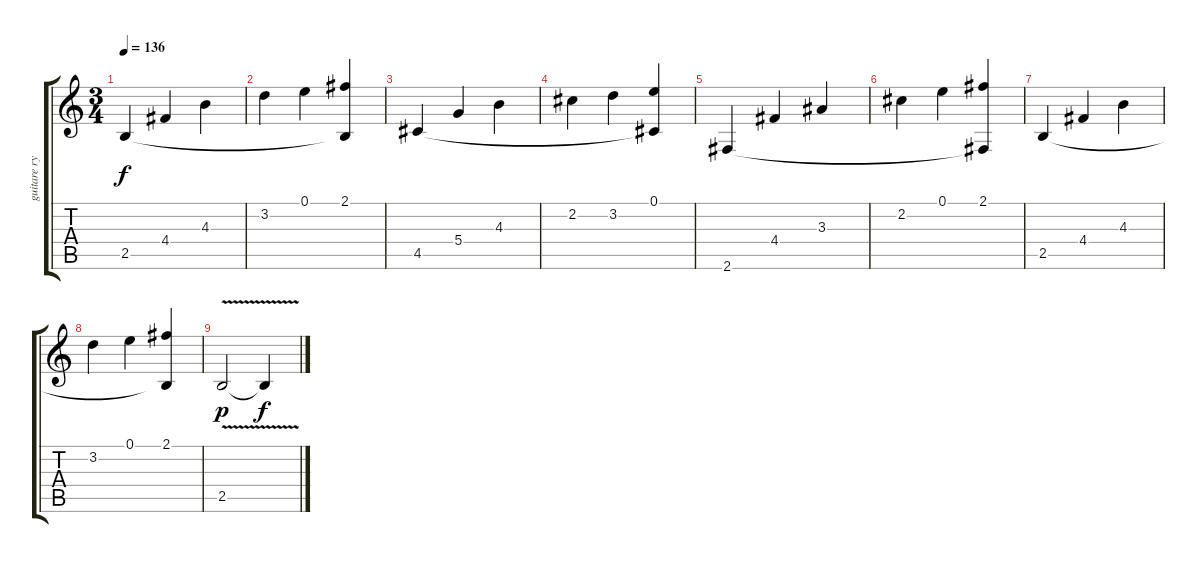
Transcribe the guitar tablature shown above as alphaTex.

\track ("guitare rythmique electrique" "guitare ry") {instrument distortionguitar}
\staff {score tabs}
\tuning (E4 B3 G3 D3 A2 E2) {hide}
\ts (3 4)
\tempo 136
\clef g2
\ks c
2.5.4{dy f} 4.4.4 4.3.4 |
3.2.4 0.1.4 (2.1 2.5{t}).4 |
4.5.4 5.4.4 4.3.4 |
2.2.4 3.2.4 (0.1 4.5{t}).4 |
2.6.4 4.4.4 3.3.4 |
2.2.4 0.1.4 (2.1 2.6{t}).4 |
2.5.4 4.4.4 4.3.4 |
3.2.4 0.1.4 (2.1 2.5{t}).4 |
2.5{v}.2{dy p} 2.5{t}.4{dy f}
